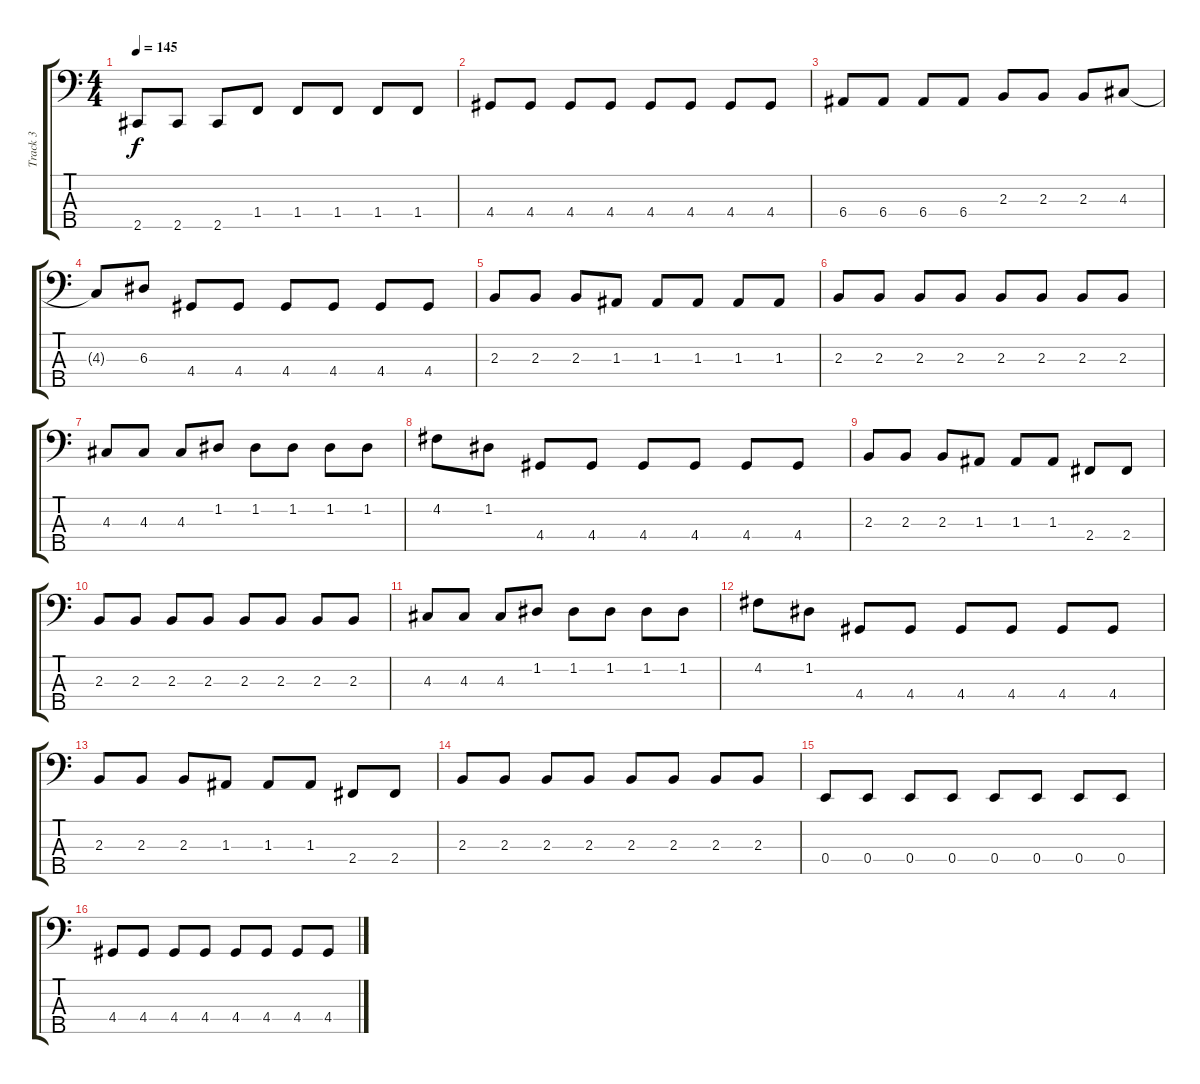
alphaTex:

\track ("Track 3" "Track 3") {instrument electricbassfinger}
\staff {score tabs}
\tuning (G2 D2 A1 E1 B0) {hide}
\ts (4 4)
\tempo 145
\clef f4
\ks c
2.5.8{dy f} 2.5.8 2.5.8 1.4.8 1.4.8 1.4.8 1.4.8 1.4.8 |
4.4.8 4.4.8 4.4.8 4.4.8 4.4.8 4.4.8 4.4.8 4.4.8 |
6.4.8 6.4.8 6.4.8 6.4.8 2.3.8 2.3.8 2.3.8 4.3.8 |
4.3{t}.8 6.3.8 4.4.8 4.4.8 4.4.8 4.4.8 4.4.8 4.4.8 |
2.3.8 2.3.8 2.3.8 1.3.8 1.3.8 1.3.8 1.3.8 1.3.8 |
2.3.8 2.3.8 2.3.8 2.3.8 2.3.8 2.3.8 2.3.8 2.3.8 |
4.3.8 4.3.8 4.3.8 1.2.8 1.2.8 1.2.8 1.2.8 1.2.8 |
4.2.8 1.2.8 4.4.8 4.4.8 4.4.8 4.4.8 4.4.8 4.4.8 |
2.3.8 2.3.8 2.3.8 1.3.8 1.3.8 1.3.8 2.4.8 2.4.8 |
2.3.8 2.3.8 2.3.8 2.3.8 2.3.8 2.3.8 2.3.8 2.3.8 |
4.3.8 4.3.8 4.3.8 1.2.8 1.2.8 1.2.8 1.2.8 1.2.8 |
4.2.8 1.2.8 4.4.8 4.4.8 4.4.8 4.4.8 4.4.8 4.4.8 |
2.3.8 2.3.8 2.3.8 1.3.8 1.3.8 1.3.8 2.4.8 2.4.8 |
2.3.8 2.3.8 2.3.8 2.3.8 2.3.8 2.3.8 2.3.8 2.3.8 |
0.4.8 0.4.8 0.4.8 0.4.8 0.4.8 0.4.8 0.4.8 0.4.8 |
4.4.8 4.4.8 4.4.8 4.4.8 4.4.8 4.4.8 4.4.8 4.4.8
